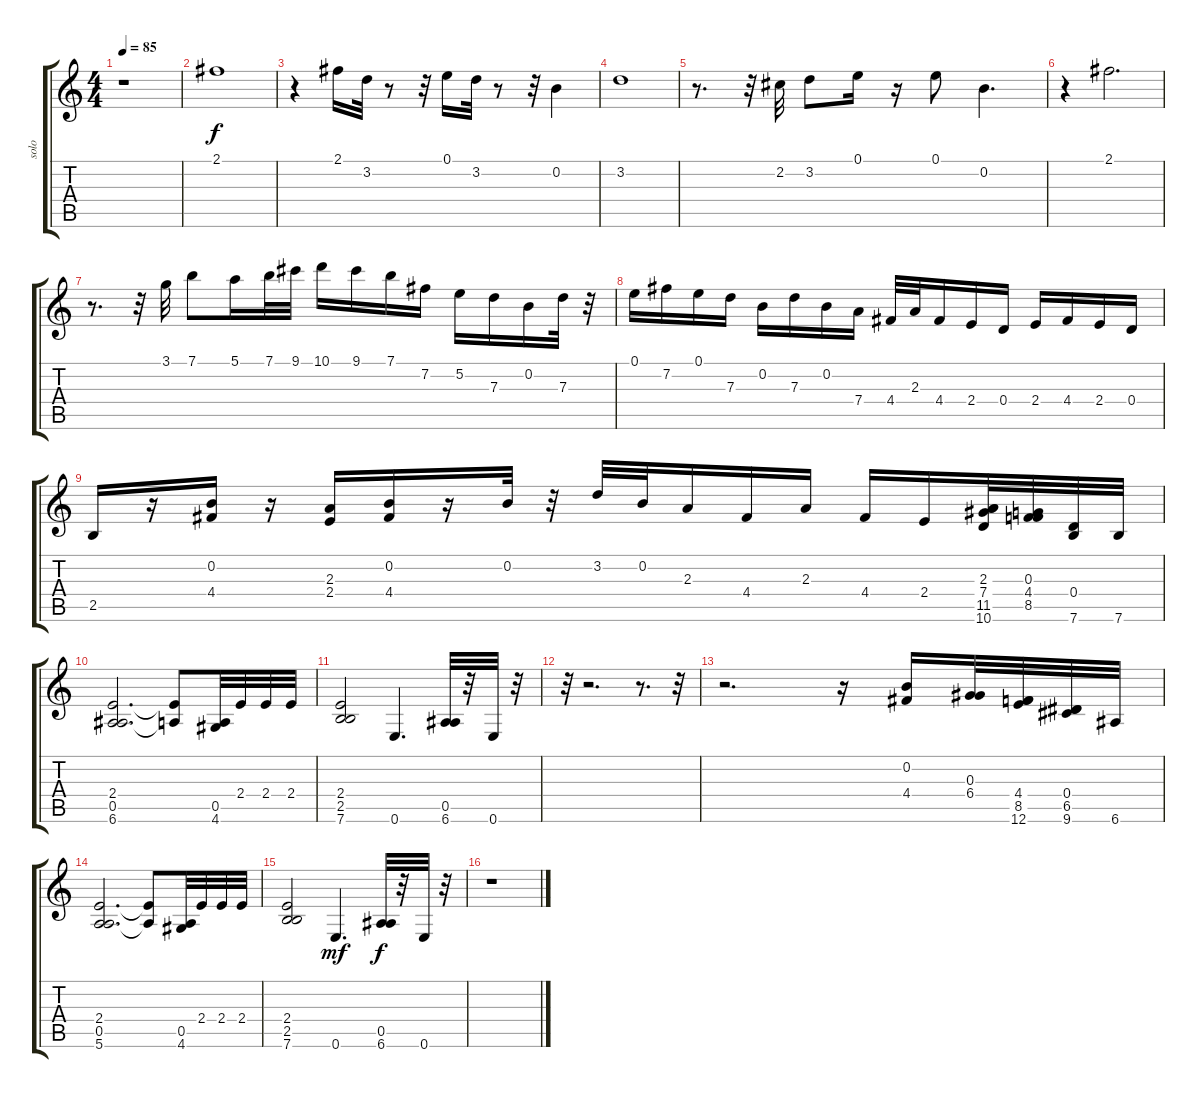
\track ("solo" "solo") {instrument distortionguitar}
\staff {score tabs}
\tuning (E4 B3 G3 D3 A2 E2) {hide}
\ts (4 4)
\tempo 85
\clef g2
\ks c
r.1{dy f} |
2.1.1 |
r.4 2.1.16 3.2.32 r.8 r.32 0.1.16 3.2.32 r.8 r.32 0.2.4 |
3.2.1 |
r.8{d} r.32 2.2.32 3.2.8 0.1.16 r.16 0.1.8 0.2.4{d} |
r.4 2.1.2{d} |
r.8{d} r.32 3.1.32 7.1.8 5.1.16 7.1.32 9.1.32 10.1.16 9.1.16 7.1.16 7.2.16 5.2.16 7.3.16 0.2.16 7.3.32 r.32 |
0.1.16 7.2.16 0.1.16 7.3.16 0.2.16 7.3.16 0.2.16 7.4.16 4.4.32 2.3.32 4.4.16 2.4.16 0.4.16 2.4.16 4.4.16 2.4.16 0.4.16 |
2.5.16 r.16 (0.2 4.4).16 r.16 (2.3 2.4).16 (0.2 4.4).16 r.16 0.2.32 r.32 3.2.32 0.2.32 2.3.16 4.4.16 2.3.16 4.4.16 2.4.16 (2.3 7.4 11.5 10.6).32 (0.3 4.4 8.5).32 (0.4 7.6).32 7.6.32 |
(2.4 0.5 6.6).2{d} (2.4{t} 0.5{t}).8 (0.5 4.6).32 2.4.32 2.4.32 2.4.32 |
(2.4 2.5 7.6).2 0.6.4{d} (0.5 6.6).32 r.32 0.6.32 r.32 |
r.32 r.2{d} r.8{d} r.32 |
r.2{d} r.16 (0.2 4.4).16 (0.3 6.4).32 (4.4 8.5 12.6).32 (0.4 6.5 9.6).32 6.6.32 |
(2.4 0.5 5.6).2{d} (2.4{t} 5.6{t}).8 (0.5 4.6).32 2.4.32 2.4.32 2.4.32 |
(2.4 2.5 7.6).2 0.6.4{d dy mf} (0.5 6.6).32{dy f} r.32 0.6.32 r.32 |
r.1
